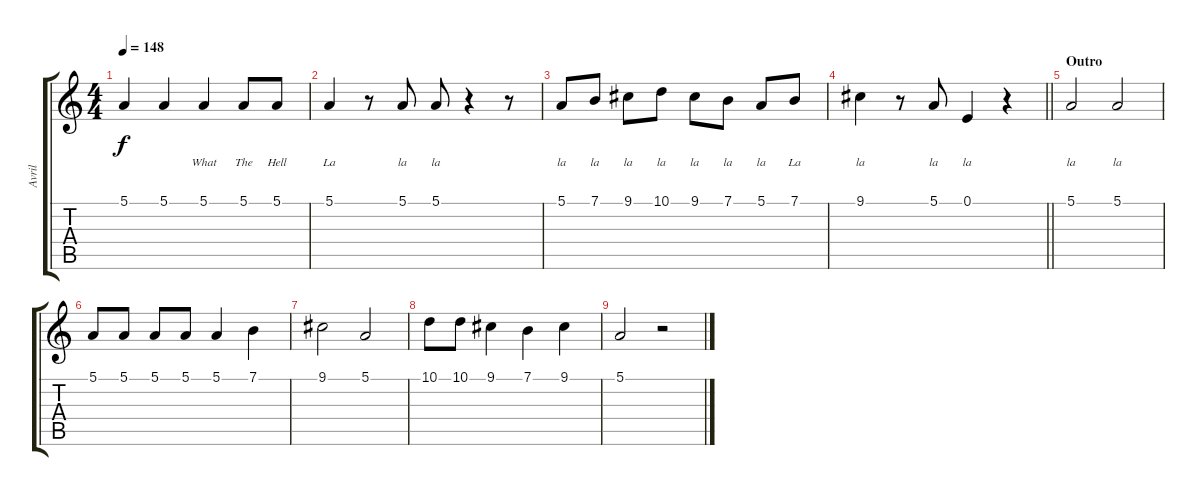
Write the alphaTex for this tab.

\track ("Avril" "Avril") {instrument electricgrandpiano}
\staff {score tabs}
\tuning (E4 B3 G3 D3 A2 E2) {hide}
\ts (4 4)
\tempo 148
\clef g2
\ks c
5.1.4{lyrics (0 "") lyrics (1 "") lyrics (2 "") lyrics (3 "") lyrics (4 "") dy f} 5.1.4{lyrics (0 "") lyrics (1 "") lyrics (2 "") lyrics (3 "") lyrics (4 "")} 5.1.4{lyrics (0 "What") lyrics (1 "") lyrics (2 "") lyrics (3 "") lyrics (4 "")} 5.1.8{lyrics (0 "The") lyrics (1 "") lyrics (2 "") lyrics (3 "") lyrics (4 "")} 5.1.8{lyrics (0 "Hell") lyrics (1 "") lyrics (2 "") lyrics (3 "") lyrics (4 "")} |
5.1.4{lyrics (0 "La") lyrics (1 "") lyrics (2 "") lyrics (3 "") lyrics (4 "")} r.8 5.1.8{lyrics (0 "la") lyrics (1 "") lyrics (2 "") lyrics (3 "") lyrics (4 "")} 5.1.8{lyrics (0 "la") lyrics (1 "") lyrics (2 "") lyrics (3 "") lyrics (4 "")} r.4 r.8 |
5.1.8{lyrics (0 "la") lyrics (1 "") lyrics (2 "") lyrics (3 "") lyrics (4 "")} 7.1.8{lyrics (0 "la") lyrics (1 "") lyrics (2 "") lyrics (3 "") lyrics (4 "")} 9.1.8{lyrics (0 "la") lyrics (1 "") lyrics (2 "") lyrics (3 "") lyrics (4 "")} 10.1.8{lyrics (0 "la") lyrics (1 "") lyrics (2 "") lyrics (3 "") lyrics (4 "")} 9.1.8{lyrics (0 "la") lyrics (1 "") lyrics (2 "") lyrics (3 "") lyrics (4 "")} 7.1.8{lyrics (0 "la") lyrics (1 "") lyrics (2 "") lyrics (3 "") lyrics (4 "")} 5.1.8{lyrics (0 "la") lyrics (1 "") lyrics (2 "") lyrics (3 "") lyrics (4 "")} 7.1.8{lyrics (0 "La") lyrics (1 "") lyrics (2 "") lyrics (3 "") lyrics (4 "")} |
\barLineRight lightlight
9.1.4{lyrics (0 "la") lyrics (1 "") lyrics (2 "") lyrics (3 "") lyrics (4 "")} r.8 5.1.8{lyrics (0 "la") lyrics (1 "") lyrics (2 "") lyrics (3 "") lyrics (4 "")} 0.1.4{lyrics (0 "la") lyrics (1 "") lyrics (2 "") lyrics (3 "") lyrics (4 "")} r.4 |
\section ("" "Outro")
5.1.2{lyrics (0 "la") lyrics (1 "") lyrics (2 "") lyrics (3 "") lyrics (4 "")} 5.1.2{lyrics (0 "la") lyrics (1 "") lyrics (2 "") lyrics (3 "") lyrics (4 "")} |
5.1.8 5.1.8 5.1.8 5.1.8 5.1.4 7.1.4 |
9.1.2 5.1.2 |
10.1.8 10.1.8 9.1.4 7.1.4 9.1.4 |
5.1.2 r.2
